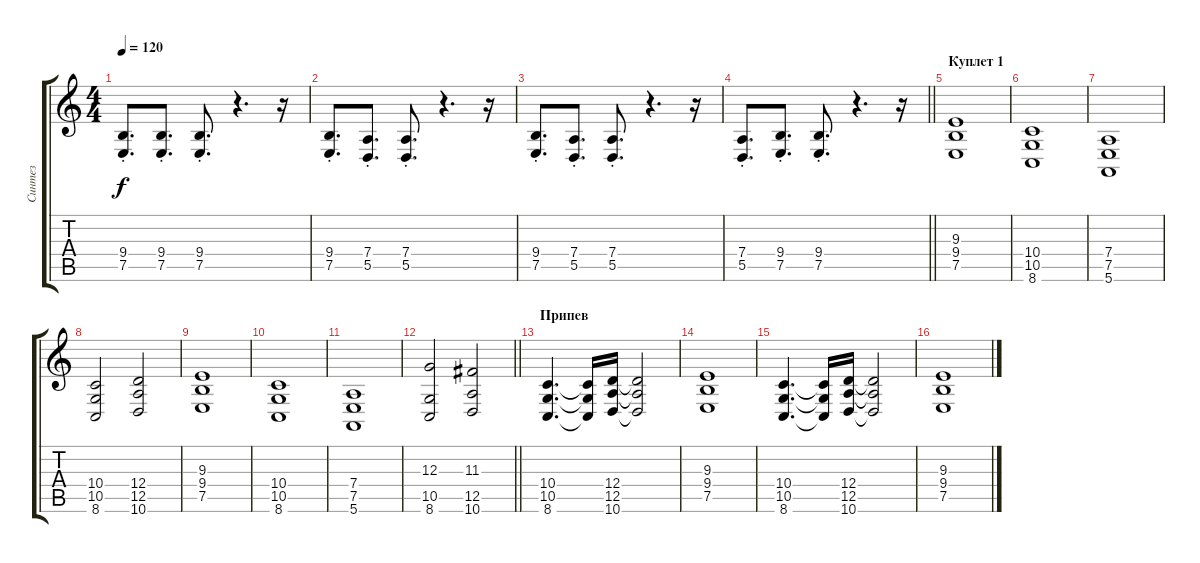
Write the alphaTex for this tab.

\track ("Синтез" "Синтез") {instrument stringensemble1}
\staff {score tabs}
\tuning (E4 B3 G3 D3 A2 E2) {hide}
\ts (4 4)
\tempo 120
\clef g2
\ks c
(9.4{st} 7.5{st}).8{d dy f} (9.4{st} 7.5{st}).8{d} (9.4{st} 7.5{st}).8{d} r.4{d} r.16 |
(9.4{st} 7.5{st}).8{d} (7.4{st} 5.5{st}).8{d} (7.4{st} 5.5{st}).8{d} r.4{d} r.16 |
(9.4{st} 7.5{st}).8{d} (7.4{st} 5.5{st}).8{d} (7.4{st} 5.5{st}).8{d} r.4{d} r.16 |
\barLineRight lightlight
(7.4{st} 5.5{st}).8{d} (9.4{st} 7.5{st}).8{d} (9.4{st} 7.5{st}).8{d} r.4{d} r.16 |
\section ("" "Куплет 1")
(9.3 9.4 7.5).1 |
(10.4 10.5 8.6).1 |
(7.4 7.5 5.6).1 |
(10.4 10.5 8.6).2 (12.4 12.5 10.6).2 |
(9.3 9.4 7.5).1 |
(10.4 10.5 8.6).1 |
(7.4 7.5 5.6).1 |
\barLineRight lightlight
(12.3 10.5 8.6).2 (11.3 12.5 10.6).2 |
\section ("" "Припев")
(10.4 10.5 8.6).4{d} (10.4{t} 10.5{t} 8.6{t}).16 (12.4 12.5 10.6).16 (12.4{t} 12.5{t} 10.6{t}).2 |
(9.3 9.4 7.5).1 |
(10.4 10.5 8.6).4{d} (10.4{t} 10.5{t} 8.6{t}).16 (12.4 12.5 10.6).16 (12.4{t} 12.5{t} 10.6{t}).2 |
(9.3 9.4 7.5).1
